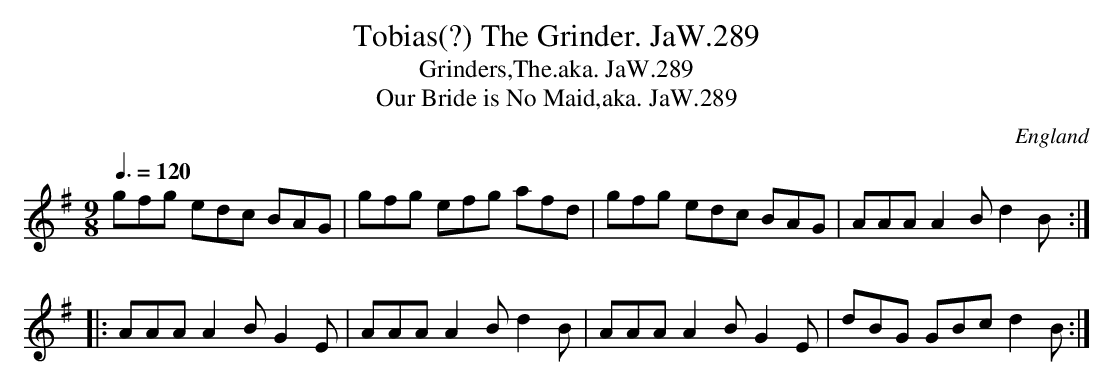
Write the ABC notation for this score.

X:1
T:Tobias(?) The Grinder. JaW.289
T:Grinders,The.aka. JaW.289
T:Our Bride is No Maid,aka. JaW.289
L:1/8
M:9/8
O:England
Q:3/8=120
K:G
gfg edc BAG|gfg efg afd|gfg edc BAG|AAA A2B d2B:|!
|:AAA A2B G2E|AAA A2B d2B|AAA A2B G2E|dBG GBc d2B:|
